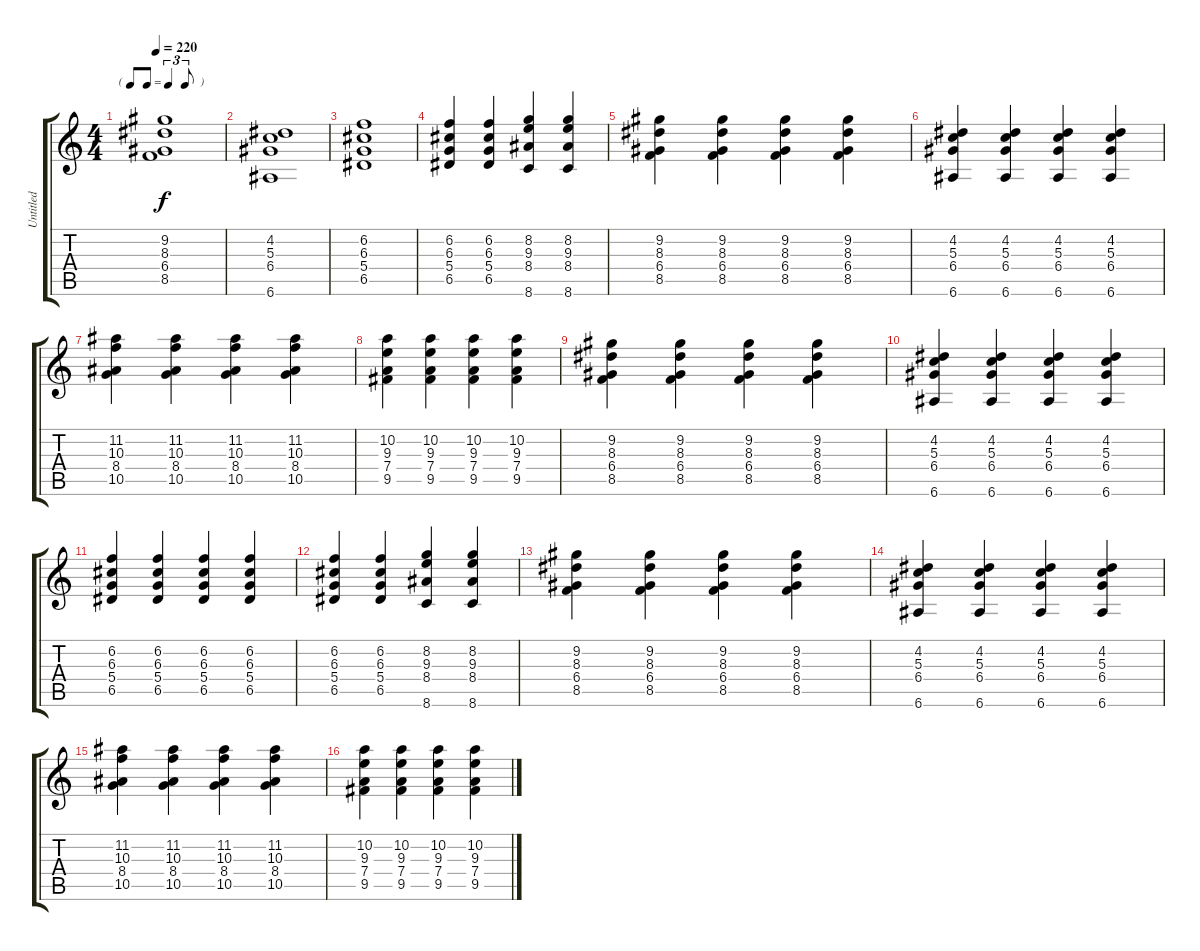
\track ("Untitled" "Untitled") {instrument acousticguitarnylon}
\staff {score tabs}
\tuning (E4 B3 G3 D3 A2 E2) {hide}
\ts (4 4)
\tf triplet8th
\tempo 220
\clef g2
\ks c
(9.2 8.3 6.4 8.5).1{dy f} |
(4.2 5.3 6.4 6.6).1 |
(6.2 6.3 5.4 6.5).1 |
(6.2 6.3 5.4 6.5).4 (6.2 6.3 5.4 6.5).4 (8.2 9.3 8.4 8.6).4 (8.2 9.3 8.4 8.6).4 |
(9.2 8.3 6.4 8.5).4 (9.2 8.3 6.4 8.5).4 (9.2 8.3 6.4 8.5).4 (9.2 8.3 6.4 8.5).4 |
(4.2 5.3 6.4 6.6).4 (4.2 5.3 6.4 6.6).4 (4.2 5.3 6.4 6.6).4 (4.2 5.3 6.4 6.6).4 |
(11.2 10.3 8.4 10.5).4 (11.2 10.3 8.4 10.5).4 (11.2 10.3 8.4 10.5).4 (11.2 10.3 8.4 10.5).4 |
(10.2 9.3 7.4 9.5).4 (10.2 9.3 7.4 9.5).4 (10.2 9.3 7.4 9.5).4 (10.2 9.3 7.4 9.5).4 |
(9.2 8.3 6.4 8.5).4 (9.2 8.3 6.4 8.5).4 (9.2 8.3 6.4 8.5).4 (9.2 8.3 6.4 8.5).4 |
(4.2 5.3 6.4 6.6).4 (4.2 5.3 6.4 6.6).4 (4.2 5.3 6.4 6.6).4 (4.2 5.3 6.4 6.6).4 |
(6.2 6.3 5.4 6.5).4 (6.2 6.3 5.4 6.5).4 (6.2 6.3 5.4 6.5).4 (6.2 6.3 5.4 6.5).4 |
(6.2 6.3 5.4 6.5).4 (6.2 6.3 5.4 6.5).4 (8.2 9.3 8.4 8.6).4 (8.2 9.3 8.4 8.6).4 |
(9.2 8.3 6.4 8.5).4 (9.2 8.3 6.4 8.5).4 (9.2 8.3 6.4 8.5).4 (9.2 8.3 6.4 8.5).4 |
(4.2 5.3 6.4 6.6).4 (4.2 5.3 6.4 6.6).4 (4.2 5.3 6.4 6.6).4 (4.2 5.3 6.4 6.6).4 |
(11.2 10.3 8.4 10.5).4 (11.2 10.3 8.4 10.5).4 (11.2 10.3 8.4 10.5).4 (11.2 10.3 8.4 10.5).4 |
(10.2 9.3 7.4 9.5).4 (10.2 9.3 7.4 9.5).4 (10.2 9.3 7.4 9.5).4 (10.2 9.3 7.4 9.5).4
